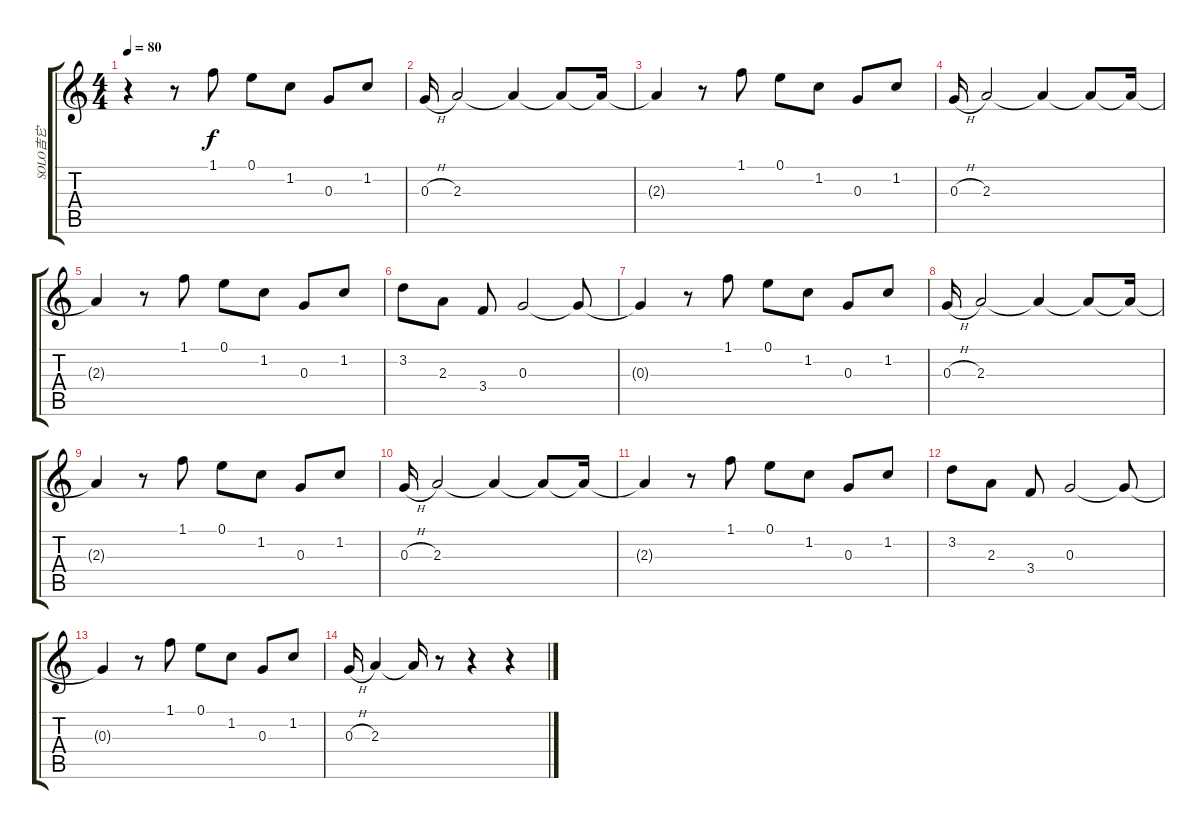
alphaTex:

\track ("SOLO吉它" "SOLO吉它") {instrument overdrivenguitar}
\staff {score tabs}
\tuning (E4 B3 G3 D3 A2 E2) {hide}
\ts (4 4)
\tempo 80
\clef g2
\ks c
r.4{dy f instrument overdrivenguitar} r.8 1.1.8 0.1.8 1.2.8 0.3.8 1.2.8 |
0.3{h}.16 2.3.2 2.3{t}.4 2.3{t}.8 2.3{t}.16 |
2.3{t}.4 r.8 1.1.8 0.1.8 1.2.8 0.3.8 1.2.8 |
0.3{h}.16 2.3.2 2.3{t}.4 2.3{t}.8 2.3{t}.16 |
2.3{t}.4 r.8 1.1.8 0.1.8 1.2.8 0.3.8 1.2.8 |
3.2.8 2.3.8 3.4.8 0.3.2 0.3{t}.8 |
0.3{t}.4 r.8 1.1.8 0.1.8 1.2.8 0.3.8 1.2.8 |
0.3{h}.16 2.3.2 2.3{t}.4 2.3{t}.8 2.3{t}.16 |
2.3{t}.4 r.8 1.1.8 0.1.8 1.2.8 0.3.8 1.2.8 |
0.3{h}.16 2.3.2 2.3{t}.4 2.3{t}.8 2.3{t}.16 |
2.3{t}.4 r.8 1.1.8 0.1.8 1.2.8 0.3.8 1.2.8 |
3.2.8 2.3.8 3.4.8 0.3.2 0.3{t}.8 |
0.3{t}.4 r.8 1.1.8 0.1.8 1.2.8 0.3.8 1.2.8 |
0.3{h}.16 2.3.4 2.3{t}.16 r.8 r.4 r.4
